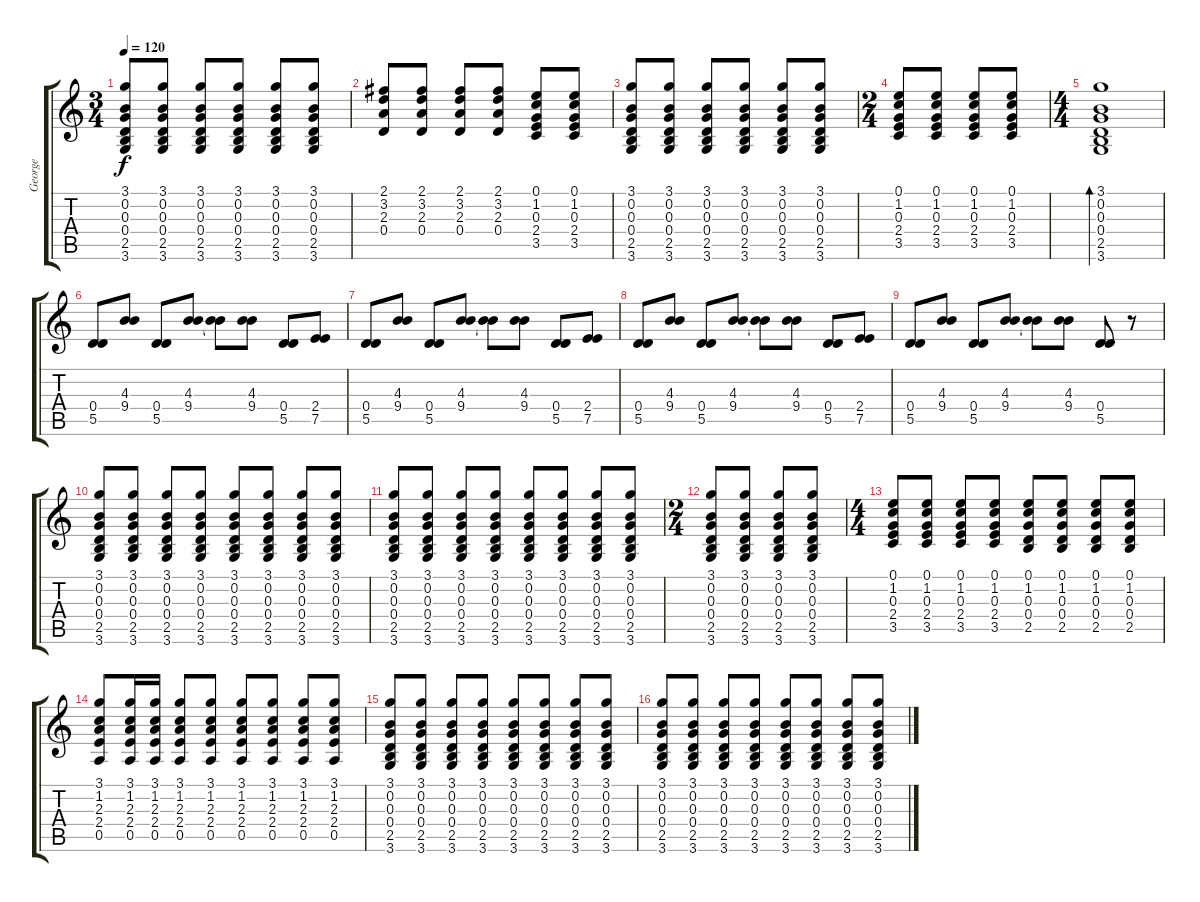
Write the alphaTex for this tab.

\track ("George" "George") {instrument acousticguitarsteel}
\staff {score tabs}
\tuning (E4 B3 G3 D3 A2 E2) {hide}
\ts (3 4)
\tempo 120
\clef g2
\ks c
(3.1 0.2 0.3 0.4 2.5 3.6).8{dy f} (3.1 0.2 0.3 0.4 2.5 3.6).8 (3.1 0.2 0.3 0.4 2.5 3.6).8 (3.1 0.2 0.3 0.4 2.5 3.6).8 (3.1 0.2 0.3 0.4 2.5 3.6).8 (3.1 0.2 0.3 0.4 2.5 3.6).8 |
(2.1 3.2 2.3 0.4).8 (2.1 3.2 2.3 0.4).8 (2.1 3.2 2.3 0.4).8 (2.1 3.2 2.3 0.4).8 (0.1 1.2 0.3 2.4 3.5).8 (0.1 1.2 0.3 2.4 3.5).8 |
(3.1 0.2 0.3 0.4 2.5 3.6).8 (3.1 0.2 0.3 0.4 2.5 3.6).8 (3.1 0.2 0.3 0.4 2.5 3.6).8 (3.1 0.2 0.3 0.4 2.5 3.6).8 (3.1 0.2 0.3 0.4 2.5 3.6).8 (3.1 0.2 0.3 0.4 2.5 3.6).8 |
\ts (2 4)
(0.1 1.2 0.3 2.4 3.5).8 (0.1 1.2 0.3 2.4 3.5).8 (0.1 1.2 0.3 2.4 3.5).8 (0.1 1.2 0.3 2.4 3.5).8 |
\ts (4 4)
(3.1 0.2 0.3 0.4 2.5 3.6).1{bd 120} |
(0.4 5.5).8{volume 14} (4.3 9.4).8 (0.4 5.5).8 (4.3 9.4).8 (4.3{t} 9.4{t}).8 (4.3 9.4).8 (0.4 5.5).8 (2.4 7.5).8 |
(0.4 5.5).8 (4.3 9.4).8 (0.4 5.5).8 (4.3 9.4).8 (4.3{t} 9.4{t}).8 (4.3 9.4).8 (0.4 5.5).8 (2.4 7.5).8 |
(0.4 5.5).8 (4.3 9.4).8 (0.4 5.5).8 (4.3 9.4).8 (4.3{t} 9.4{t}).8 (4.3 9.4).8 (0.4 5.5).8 (2.4 7.5).8 |
(0.4 5.5).8 (4.3 9.4).8 (0.4 5.5).8 (4.3 9.4).8 (4.3{t} 9.4{t}).8 (4.3 9.4).8 (0.4 5.5).8 r.8{volume 9} |
(3.1 0.2 0.3 0.4 2.5 3.6).8 (3.1 0.2 0.3 0.4 2.5 3.6).8 (3.1 0.2 0.3 0.4 2.5 3.6).8 (3.1 0.2 0.3 0.4 2.5 3.6).8 (3.1 0.2 0.3 0.4 2.5 3.6).8 (3.1 0.2 0.3 0.4 2.5 3.6).8 (3.1 0.2 0.3 0.4 2.5 3.6).8 (3.1 0.2 0.3 0.4 2.5 3.6).8 |
(3.1 0.2 0.3 0.4 2.5 3.6).8 (3.1 0.2 0.3 0.4 2.5 3.6).8 (3.1 0.2 0.3 0.4 2.5 3.6).8 (3.1 0.2 0.3 0.4 2.5 3.6).8 (3.1 0.2 0.3 0.4 2.5 3.6).8 (3.1 0.2 0.3 0.4 2.5 3.6).8 (3.1 0.2 0.3 0.4 2.5 3.6).8 (3.1 0.2 0.3 0.4 2.5 3.6).8 |
\ts (2 4)
(3.1 0.2 0.3 0.4 2.5 3.6).8 (3.1 0.2 0.3 0.4 2.5 3.6).8 (3.1 0.2 0.3 0.4 2.5 3.6).8 (3.1 0.2 0.3 0.4 2.5 3.6).8 |
\ts (4 4)
(0.1 1.2 0.3 2.4 3.5).8 (0.1 1.2 0.3 2.4 3.5).8 (0.1 1.2 0.3 2.4 3.5).8 (0.1 1.2 0.3 2.4 3.5).8 (0.1 1.2 0.3 0.4 2.5).8 (0.1 1.2 0.3 0.4 2.5).8 (0.1 1.2 0.3 0.4 2.5).8 (0.1 1.2 0.3 0.4 2.5).8 |
(3.1 1.2 2.3 2.4 0.5).8 (3.1 1.2 2.3 2.4 0.5).16 (3.1 1.2 2.3 2.4 0.5).16 (3.1 1.2 2.3 2.4 0.5).8 (3.1 1.2 2.3 2.4 0.5).8 (3.1 1.2 2.3 2.4 0.5).8 (3.1 1.2 2.3 2.4 0.5).8 (3.1 1.2 2.3 2.4 0.5).8 (3.1 1.2 2.3 2.4 0.5).8 |
(3.1 0.2 0.3 0.4 2.5 3.6).8 (3.1 0.2 0.3 0.4 2.5 3.6).8 (3.1 0.2 0.3 0.4 2.5 3.6).8 (3.1 0.2 0.3 0.4 2.5 3.6).8 (3.1 0.2 0.3 0.4 2.5 3.6).8 (3.1 0.2 0.3 0.4 2.5 3.6).8 (3.1 0.2 0.3 0.4 2.5 3.6).8 (3.1 0.2 0.3 0.4 2.5 3.6).8 |
(3.1 0.2 0.3 0.4 2.5 3.6).8 (3.1 0.2 0.3 0.4 2.5 3.6).8 (3.1 0.2 0.3 0.4 2.5 3.6).8 (3.1 0.2 0.3 0.4 2.5 3.6).8 (3.1 0.2 0.3 0.4 2.5 3.6).8 (3.1 0.2 0.3 0.4 2.5 3.6).8 (3.1 0.2 0.3 0.4 2.5 3.6).8 (3.1 0.2 0.3 0.4 2.5 3.6).8
